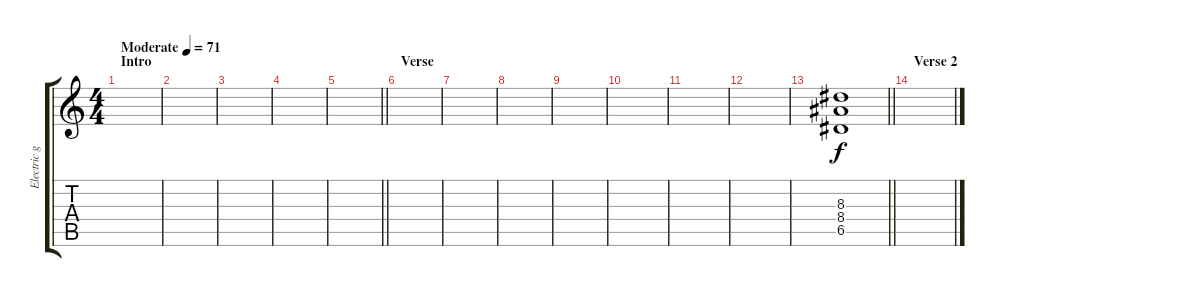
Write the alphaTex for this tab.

\track ("Electric guitar" "Electric g") {instrument distortionguitar}
\staff {score tabs}
\tuning (E4 B3 G3 D3 A2 E2) {hide}
\ts (4 4)
\section ("" "Intro")
\tempo (71 "Moderate")
\clef g2
\ks c
|
|
|
|
\barLineRight lightlight
|
\section ("" "Verse")
|
|
|
|
|
|
|
\barLineRight lightlight
(8.3 8.4 6.5).1 |
\section ("" "Verse 2")
